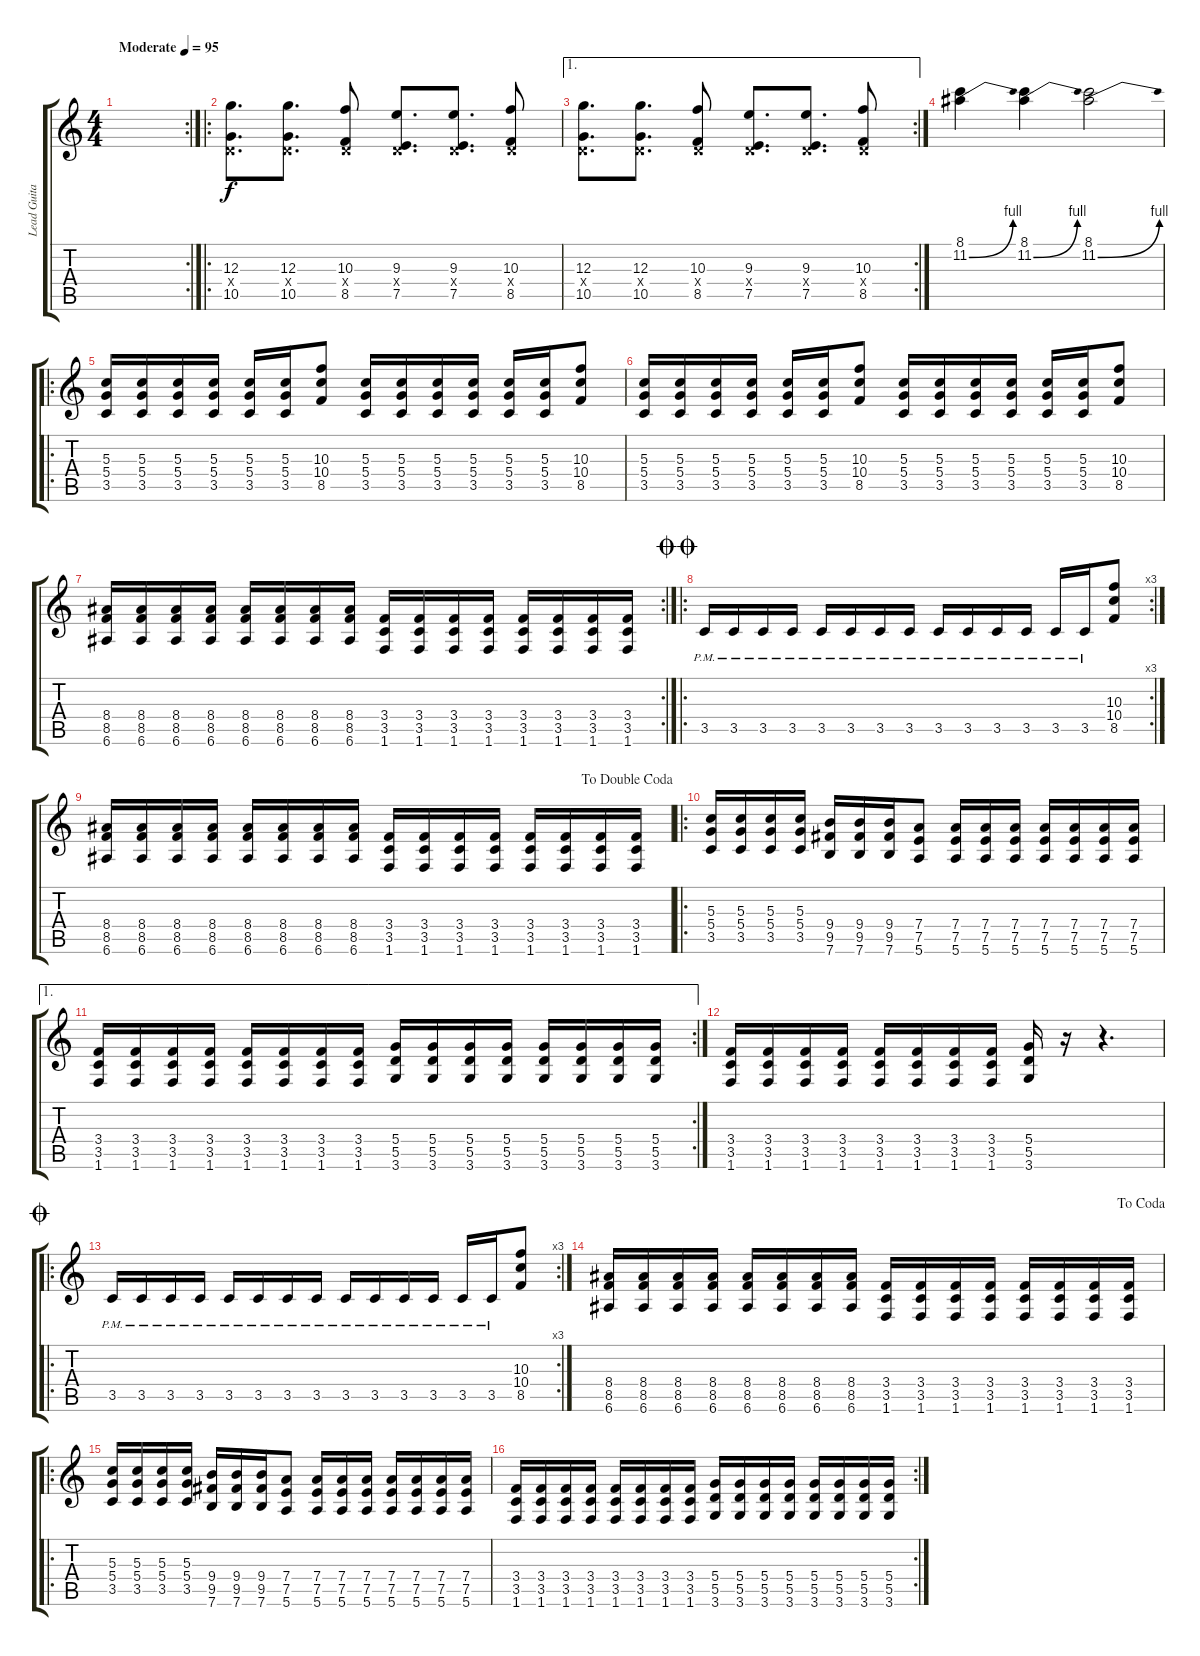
\track ("Lead Guitar" "Lead Guita") {instrument distortionguitar}
\staff {score tabs}
\tuning (E4 B3 G3 D3 A2 E2) {hide}
\rc 2
\ts (4 4)
\tempo (95 "Moderate")
\clef g2
\ks c
|
\ro
(12.3 0.4{x} 10.5).8{d} (12.3 0.4{x} 10.5).8{d} (10.3 0.4{x} 8.5).8 (9.3 0.4{x} 7.5).8{d} (9.3 0.4{x} 7.5).8{d} (10.3 0.4{x} 8.5).8 |
\ae 1
\rc 2
(12.3 0.4{x} 10.5).8{d} (12.3 0.4{x} 10.5).8{d} (10.3 0.4{x} 8.5).8 (9.3 0.4{x} 7.5).8{d} (9.3 0.4{x} 7.5).8{d} (10.3 0.4{x} 8.5).8 |
(8.1 11.2{be (bend 0 0 60 4)}).4 (8.1 11.2{be (bend 0 0 60 4)}).4 (8.1 11.2{be (bend 0 0 60 4)}).2 |
\ro
(5.3 5.4 3.5).16 (5.3 5.4 3.5).16 (5.3 5.4 3.5).16 (5.3 5.4 3.5).16 (5.3 5.4 3.5).16 (5.3 5.4 3.5).16 (10.3 10.4 8.5).8 (5.3 5.4 3.5).16 (5.3 5.4 3.5).16 (5.3 5.4 3.5).16 (5.3 5.4 3.5).16 (5.3 5.4 3.5).16 (5.3 5.4 3.5).16 (10.3 10.4 8.5).8 |
(5.3 5.4 3.5).16 (5.3 5.4 3.5).16 (5.3 5.4 3.5).16 (5.3 5.4 3.5).16 (5.3 5.4 3.5).16 (5.3 5.4 3.5).16 (10.3 10.4 8.5).8 (5.3 5.4 3.5).16 (5.3 5.4 3.5).16 (5.3 5.4 3.5).16 (5.3 5.4 3.5).16 (5.3 5.4 3.5).16 (5.3 5.4 3.5).16 (10.3 10.4 8.5).8 |
\rc 2
(8.4 8.5 6.6).16 (8.4 8.5 6.6).16 (8.4 8.5 6.6).16 (8.4 8.5 6.6).16 (8.4 8.5 6.6).16 (8.4 8.5 6.6).16 (8.4 8.5 6.6).16 (8.4 8.5 6.6).16 (3.4 3.5 1.6).16 (3.4 3.5 1.6).16 (3.4 3.5 1.6).16 (3.4 3.5 1.6).16 (3.4 3.5 1.6).16 (3.4 3.5 1.6).16 (3.4 3.5 1.6).16 (3.4 3.5 1.6).16 |
\ro
\rc 3
\jump doublecoda
3.5{pm}.16 3.5{pm}.16 3.5{pm}.16 3.5{pm}.16 3.5{pm}.16 3.5{pm}.16 3.5{pm}.16 3.5{pm}.16 3.5{pm}.16 3.5{pm}.16 3.5{pm}.16 3.5{pm}.16 3.5{pm}.16 3.5{pm}.16 (10.3 10.4 8.5).8 |
\jump dadoublecoda
(8.4 8.5 6.6).16 (8.4 8.5 6.6).16 (8.4 8.5 6.6).16 (8.4 8.5 6.6).16 (8.4 8.5 6.6).16 (8.4 8.5 6.6).16 (8.4 8.5 6.6).16 (8.4 8.5 6.6).16 (3.4 3.5 1.6).16 (3.4 3.5 1.6).16 (3.4 3.5 1.6).16 (3.4 3.5 1.6).16 (3.4 3.5 1.6).16 (3.4 3.5 1.6).16 (3.4 3.5 1.6).16 (3.4 3.5 1.6).16 |
\ro
(5.3 5.4 3.5).16 (5.3 5.4 3.5).16 (5.3 5.4 3.5).16 (5.3 5.4 3.5).16 (9.4 9.5 7.6).16 (9.4 9.5 7.6).16 (9.4 9.5 7.6).16 (7.4 7.5 5.6).8 (7.4 7.5 5.6).16 (7.4 7.5 5.6).16 (7.4 7.5 5.6).16 (7.4 7.5 5.6).16 (7.4 7.5 5.6).16 (7.4 7.5 5.6).16 (7.4 7.5 5.6).16 |
\ae 1
\rc 2
(3.4 3.5 1.6).16 (3.4 3.5 1.6).16 (3.4 3.5 1.6).16 (3.4 3.5 1.6).16 (3.4 3.5 1.6).16 (3.4 3.5 1.6).16 (3.4 3.5 1.6).16 (3.4 3.5 1.6).16 (5.4 5.5 3.6).16 (5.4 5.5 3.6).16 (5.4 5.5 3.6).16 (5.4 5.5 3.6).16 (5.4 5.5 3.6).16 (5.4 5.5 3.6).16 (5.4 5.5 3.6).16 (5.4 5.5 3.6).16 |
(3.4 3.5 1.6).16 (3.4 3.5 1.6).16 (3.4 3.5 1.6).16 (3.4 3.5 1.6).16 (3.4 3.5 1.6).16 (3.4 3.5 1.6).16 (3.4 3.5 1.6).16 (3.4 3.5 1.6).16 (5.4 5.5 3.6).16 r.16 r.4{d} |
\ro
\rc 3
\jump coda
3.5{pm}.16 3.5{pm}.16 3.5{pm}.16 3.5{pm}.16 3.5{pm}.16 3.5{pm}.16 3.5{pm}.16 3.5{pm}.16 3.5{pm}.16 3.5{pm}.16 3.5{pm}.16 3.5{pm}.16 3.5{pm}.16 3.5{pm}.16 (10.3 10.4 8.5).8 |
\jump dacoda
(8.4 8.5 6.6).16 (8.4 8.5 6.6).16 (8.4 8.5 6.6).16 (8.4 8.5 6.6).16 (8.4 8.5 6.6).16 (8.4 8.5 6.6).16 (8.4 8.5 6.6).16 (8.4 8.5 6.6).16 (3.4 3.5 1.6).16 (3.4 3.5 1.6).16 (3.4 3.5 1.6).16 (3.4 3.5 1.6).16 (3.4 3.5 1.6).16 (3.4 3.5 1.6).16 (3.4 3.5 1.6).16 (3.4 3.5 1.6).16 |
\ro
(5.3 5.4 3.5).16 (5.3 5.4 3.5).16 (5.3 5.4 3.5).16 (5.3 5.4 3.5).16 (9.4 9.5 7.6).16 (9.4 9.5 7.6).16 (9.4 9.5 7.6).16 (7.4 7.5 5.6).8 (7.4 7.5 5.6).16 (7.4 7.5 5.6).16 (7.4 7.5 5.6).16 (7.4 7.5 5.6).16 (7.4 7.5 5.6).16 (7.4 7.5 5.6).16 (7.4 7.5 5.6).16 |
\rc 2
(3.4 3.5 1.6).16 (3.4 3.5 1.6).16 (3.4 3.5 1.6).16 (3.4 3.5 1.6).16 (3.4 3.5 1.6).16 (3.4 3.5 1.6).16 (3.4 3.5 1.6).16 (3.4 3.5 1.6).16 (5.4 5.5 3.6).16 (5.4 5.5 3.6).16 (5.4 5.5 3.6).16 (5.4 5.5 3.6).16 (5.4 5.5 3.6).16 (5.4 5.5 3.6).16 (5.4 5.5 3.6).16 (5.4 5.5 3.6).16
